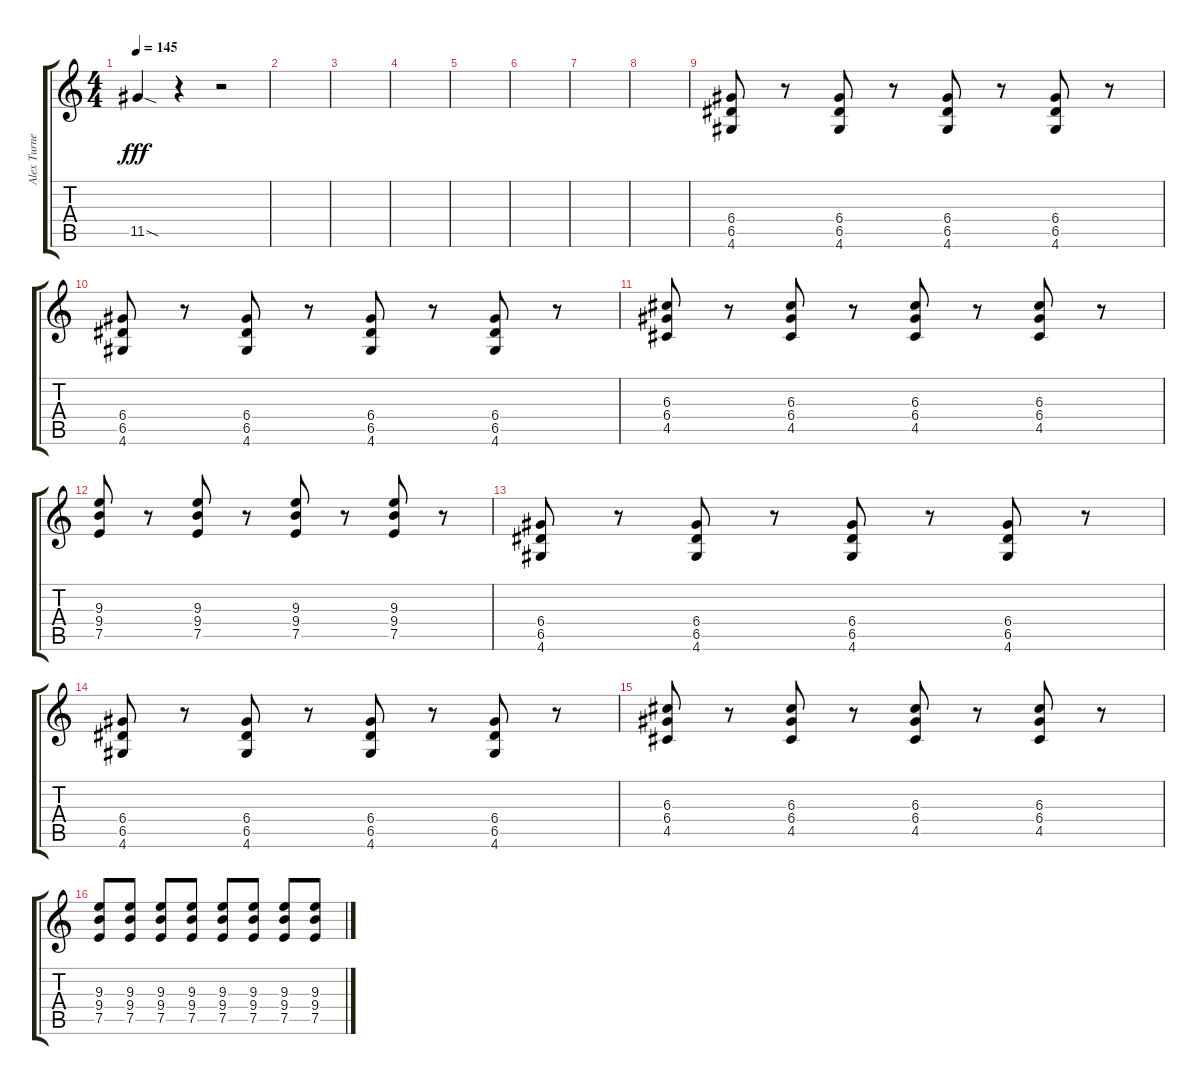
\track ("Alex Turner" "Alex Turne") {instrument distortionguitar}
\staff {score tabs}
\tuning (E4 B3 G3 D3 A2 E2) {hide}
\ts (4 4)
\tempo 145
\clef g2
\ks c
11.5{sod}.4{dy fff} r.4 r.2 |
|
|
|
|
|
|
|
(6.4 6.5 4.6).8 r.8 (6.4 6.5 4.6).8 r.8 (6.4 6.5 4.6).8 r.8 (6.4 6.5 4.6).8 r.8 |
(6.4 6.5 4.6).8 r.8 (6.4 6.5 4.6).8 r.8 (6.4 6.5 4.6).8 r.8 (6.4 6.5 4.6).8 r.8 |
(6.3 6.4 4.5).8 r.8 (6.3 6.4 4.5).8 r.8 (6.3 6.4 4.5).8 r.8 (6.3 6.4 4.5).8 r.8 |
(9.3 9.4 7.5).8 r.8 (9.3 9.4 7.5).8 r.8 (9.3 9.4 7.5).8 r.8 (9.3 9.4 7.5).8 r.8 |
(6.4 6.5 4.6).8 r.8 (6.4 6.5 4.6).8 r.8 (6.4 6.5 4.6).8 r.8 (6.4 6.5 4.6).8 r.8 |
(6.4 6.5 4.6).8 r.8 (6.4 6.5 4.6).8 r.8 (6.4 6.5 4.6).8 r.8 (6.4 6.5 4.6).8 r.8 |
(6.3 6.4 4.5).8 r.8 (6.3 6.4 4.5).8 r.8 (6.3 6.4 4.5).8 r.8 (6.3 6.4 4.5).8 r.8 |
(9.3 9.4 7.5).8 (9.3 9.4 7.5).8 (9.3 9.4 7.5).8 (9.3 9.4 7.5).8 (9.3 9.4 7.5).8 (9.3 9.4 7.5).8 (9.3 9.4 7.5).8 (9.3 9.4 7.5).8
